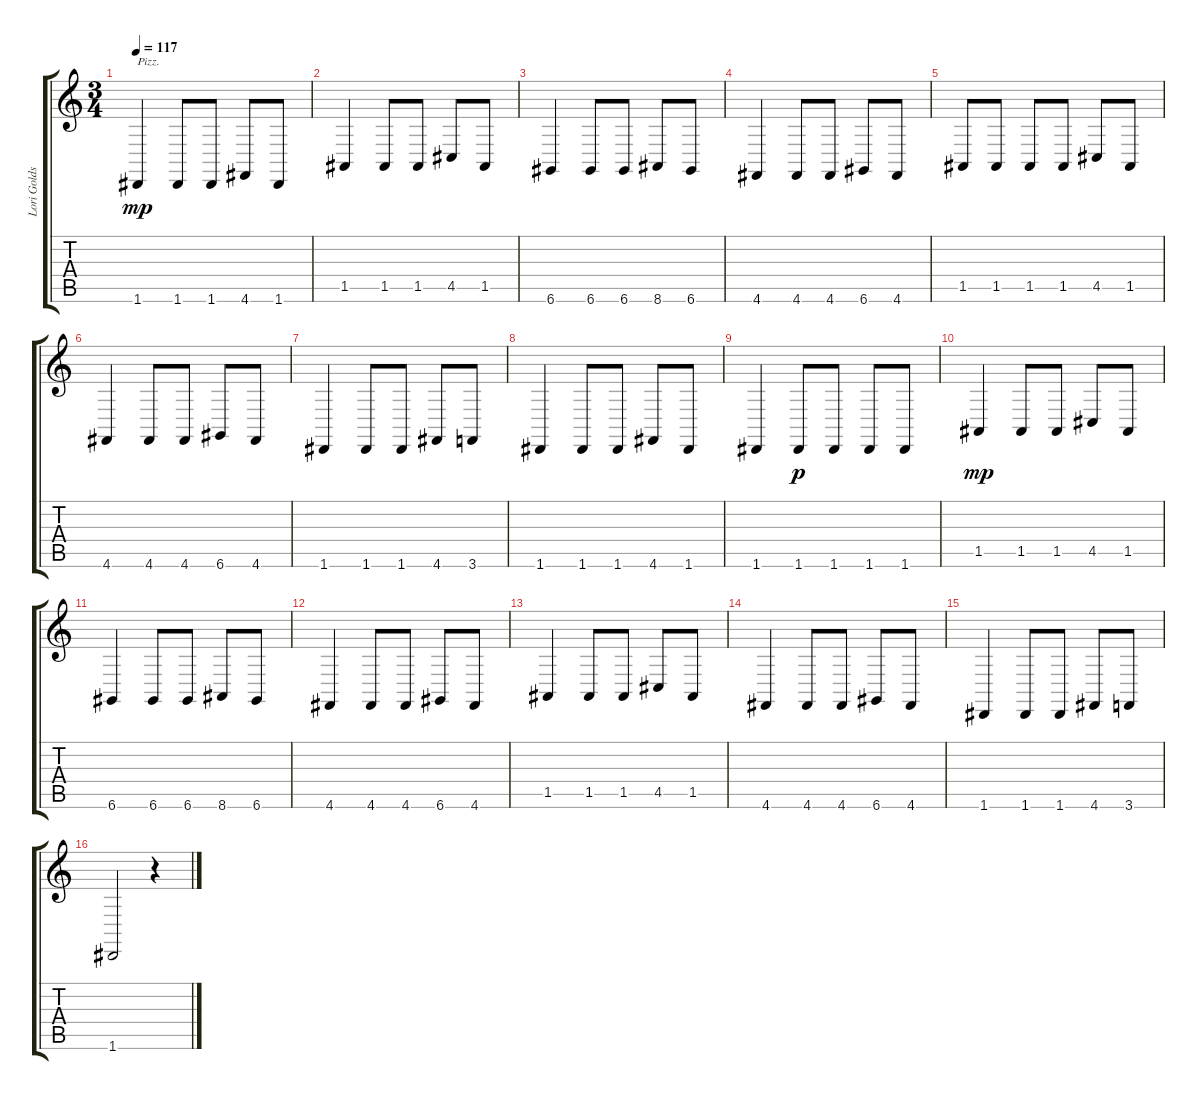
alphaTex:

\track ("Lori Goldston-Cello" "Lori Golds") {instrument cello}
\staff {score tabs}
\tuning (E4 B3 G3 D3 A2 D2) {hide}
\ts (3 4)
\tempo 117
\clef g2
\ks c
1.6.4{txt "Pizz." dy mp volume 16 instrument pizzicatostrings} 1.6.8 1.6.8 4.6.8 1.6.8 |
1.5.4 1.5.8 1.5.8 4.5.8 1.5.8 |
6.6.4 6.6.8 6.6.8 8.6.8 6.6.8 |
4.6.4 4.6.8 4.6.8 6.6.8 4.6.8 |
1.5.8 1.5.8 1.5.8 1.5.8 4.5.8 1.5.8 |
4.6.4 4.6.8 4.6.8 6.6.8 4.6.8 |
1.6.4 1.6.8 1.6.8 4.6.8 3.6.8 |
1.6.4 1.6.8 1.6.8 4.6.8 1.6.8 |
1.6.4 1.6.8{dy p} 1.6.8 1.6.8 1.6.8 |
1.5.4{dy mp} 1.5.8 1.5.8 4.5.8 1.5.8 |
6.6.4 6.6.8 6.6.8 8.6.8 6.6.8 |
4.6.4 4.6.8 4.6.8 6.6.8 4.6.8 |
1.5.4 1.5.8 1.5.8 4.5.8 1.5.8 |
4.6.4 4.6.8 4.6.8 6.6.8 4.6.8 |
1.6.4 1.6.8 1.6.8 4.6.8 3.6.8 |
1.6.2 r.4
